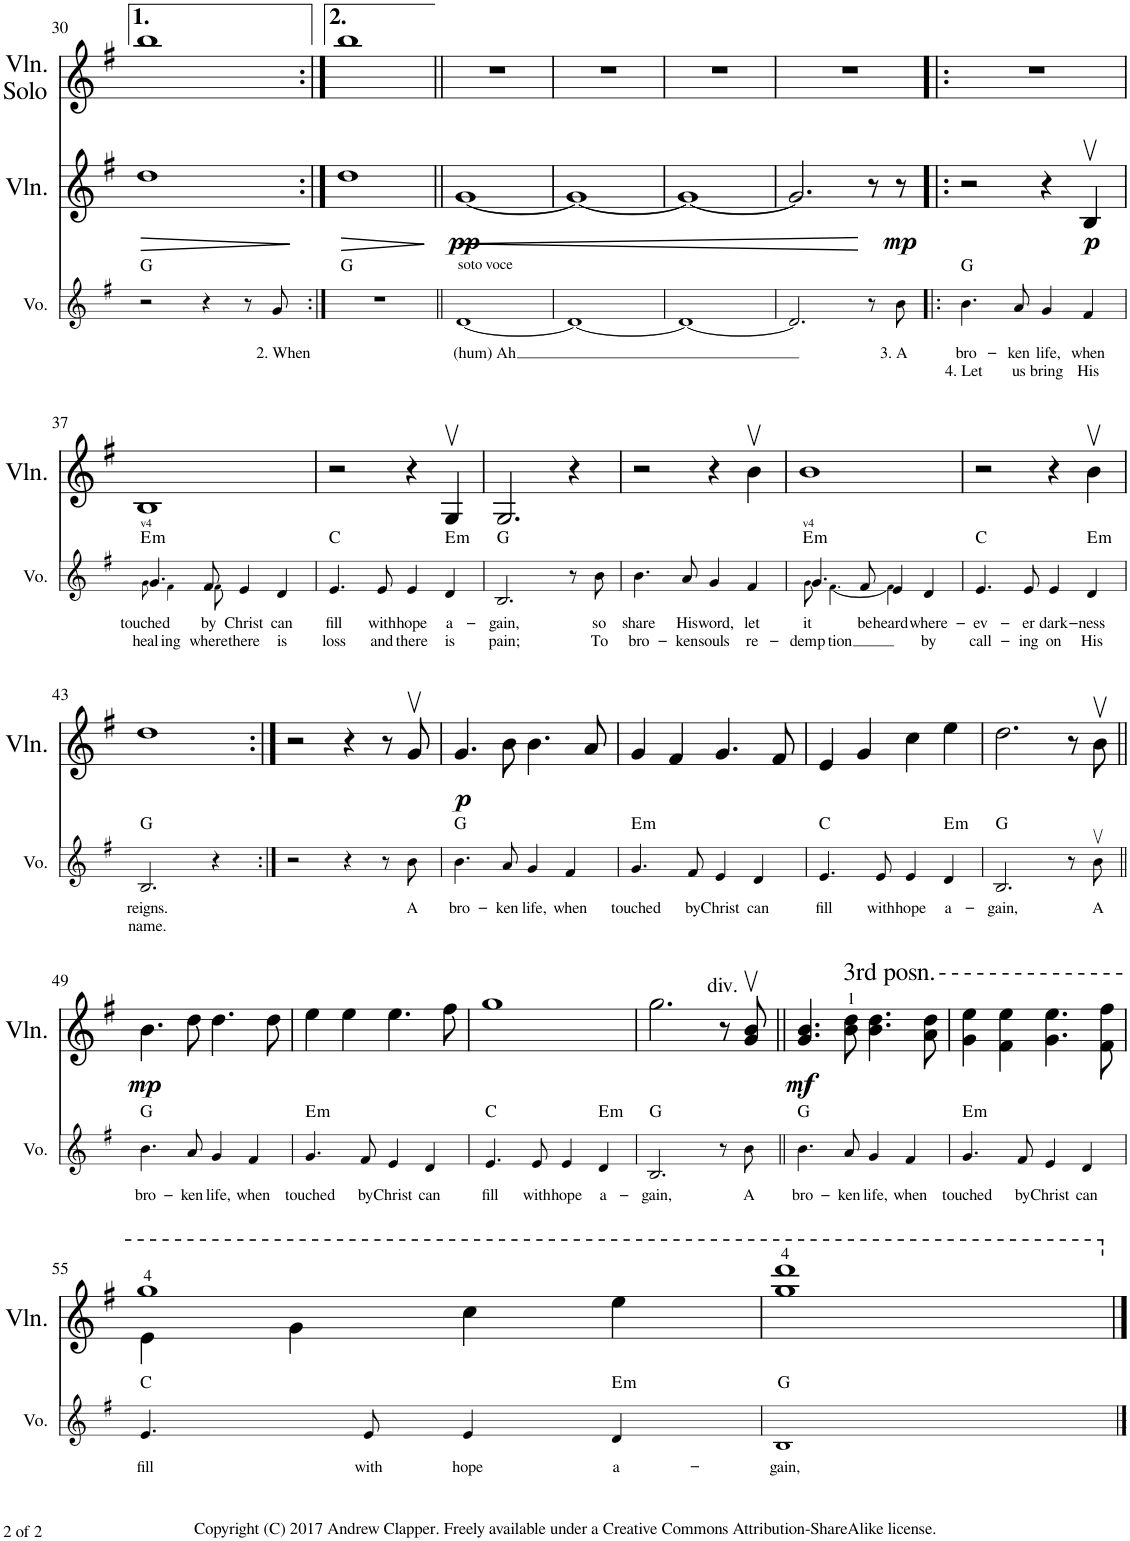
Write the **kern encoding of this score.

**kern	**text	**text	**harte	**kern	**dynam	**kern
*part3	*part3	*part3	*part3	*part2	*part2	*part1
*staff3	*staff3	*staff3	*	*staff2	*staff2	*staff1
*I"Voice	*	*	*	*I"Violin	*	*I"Violin Solo
*I'Vo.	*	*	*	*I'Vln.	*	*I'Vln. Solo
!!LO:PB:g=z
*clefG2	*	*	*	*clefG2	*	*clefG2
*k[f#]	*	*	*	*k[f#]	*	*k[f#]
*M4/4	*	*	*	*M4/4	*	*M4/4
=30	=30	=30	=30	=30	=30	=30
!	!	!	!	!	!LO:HP:b	!
2r	.	.	G:maj	1dd	>	1bb
4r	.	.	.	.	.	.
8r	.	.	.	.	.	.
!	!LO:LY:b	!	!	!	!	!
8g/	2. When	.	.	.	.	.
.	.	.	.	.	]	.
=31:|!	=31:|!	=31:|!	=31:|!	=31:|!	=31:|!	=31:|!
!	!	!	!	!	!LO:HP:b	!
1r	.	.	G:maj	1dd	>	1bb
.	.	.	.	.	]	.
=32||	=32||	=32||	=32||	=32||	=32||	=32||
!LO:TX:a:t=soto voce	!	!	!	!	!	!
!	!LO:LY:b	!	!	!	!LO:HP:b	!
!	!	!	!	!	!LO:DY:n=1:b	!
[1d	(hum) Ah	.	.	[1g	< pp	1r
=33	=33	=33	=33	=33	=33	=33
1d_	.	.	.	1g_	.	1r
=34	=34	=34	=34	=34	=34	=34
1d_	.	.	.	1g_	.	1r
=35	=35	=35	=35	=35	=35	=35
2.d/]	.	.	.	2.g/]	.	1r
8r	.	.	.	8r	[	.
!	!LO:LY:b	!	!	!	!LO:DY:b	!
8b\	3. A	.	.	8r	mp	.
=36!|:	=36!|:	=36!|:	=36!|:	=36!|:	=36!|:	=36!|:
!	!LO:LY:b	!LO:LY:b	!	!	!	!
4.b\	bro-	4. Let	G:maj	2r	.	1r
!	!LO:LY:b	!LO:LY:b	!	!	!	!
8a/	-ken	us	.	.	.	.
!	!LO:LY:b	!LO:LY:b	!	!	!	!
4g/	life,	bring	.	4r	.	.
!	!LO:LY:b	!LO:LY:b	!	!	!LO:DY:b	!
4f#/	when	His	.	4Bv/	p	.
!!LO:LB:g=z
=37	=37	=37	=37	=37	=37	=37
!LO:TX:a:t=v4	!	!	!	!	!	!
!	!LO:LY:b	!	!	!	!	!
*^	*	*	*	*	*	*
!	!	!	!LO:LY:b	!LO:H:kt=m	!	!	!
4.g/	8g!\	.	heal-	E:min	1B	.	1r
!	!	!	!LO:LY:b	!	!	!	!
.	4f#!\	.	-ing	.	.	.	.
!	!	!LO:LY:b	!	!	!	!	!
!	!	!	!LO:LY:b	!	!	!	!
8f#/	8f#!\	.	where	.	.	.	.
!	!	!LO:LY:b	!LO:LY:b	!	!	!	!
4e/	2ryy	Christ	there	.	.	.	.
!	!	!LO:LY:b	!LO:LY:b	!	!	!	!
4d/	.	can	is	.	.	.	.
*v	*v	*	*	*	*	*	*
=38	=38	=38	=38	=38	=38	=38
!	!LO:LY:b	!LO:LY:b	!	!	!	!
4.e/	fill	loss	C:maj	2r	.	1r
!	!LO:LY:b	!LO:LY:b	!	!	!	!
8e/	with	and	.	.	.	.
!	!LO:LY:b	!LO:LY:b	!	!	!	!
4e/	hope	there	.	4r	.	.
!	!LO:LY:b	!LO:LY:b	!LO:H:kt=m	!	!	!
4d/	a-	is	E:min	4Gv/	.	.
=39	=39	=39	=39	=39	=39	=39
!	!LO:LY:b	!LO:LY:b	!	!	!	!
2.B/	-gain,	pain;	G:maj	2.G/	.	1r
8r	.	.	.	4r	.	.
!	!LO:LY:b	!LO:LY:b	!	!	!	!
8b\	so	To	.	.	.	.
=40	=40	=40	=40	=40	=40	=40
!	!LO:LY:b	!LO:LY:b	!	!	!	!
*^	*	*	*	*	*	*
4.b\	2.ryy	share	bro-	.	2r	.	1r
!	!	!LO:LY:b	!LO:LY:b	!	!	!	!
8a/	.	His	-ken	.	.	.	.
!	!	!LO:LY:b	!LO:LY:b	!	!	!	!
4g/	.	word,	souls	.	4r	.	.
!	!	!LO:LY:b	!	!	!	!	!
!	!	!	!LO:LY:b	!	!	!	!
4f#/	4f#!	.	re-	.	4bv\	.	.
=41	=41	=41	=41	=41	=41	=41	=41
!LO:TX:a:t=v4	!	!	!	!	!	!	!
!	!	!LO:LY:b	!	!	!	!	!
!	!	!	!LO:LY:b	!LO:H:kt=m	!	!	!
4.g/	8g!\	.	-demp-	E:min	1b	.	1r
!	!	!	!LO:LY:b	!	!	!	!
.	[4.f#!\	.	-tion	.	.	.	.
!	!	!LO:LY:b	!	!	!	!	!
8f#/	.	be	.	.	.	.	.
!	!	!LO:LY:b	!	!	!	!	!
4e/	4f#!\]	heard	.	.	.	.	.
!	!	!LO:LY:b	!LO:LY:b	!	!	!	!
4d/	4ryy	where-	by	.	.	.	.
=42	=42	=42	=42	=42	=42	=42	=42
!	!	!LO:LY:b	!LO:LY:b	!	!	!	!
*v	*v	*	*	*	*	*	*
4.e/	-ev-	call-	C:maj	2r	.	1r
!	!LO:LY:b	!LO:LY:b	!	!	!	!
8e/	-er	-ing	.	.	.	.
!	!LO:LY:b	!LO:LY:b	!	!	!	!
4e/	dark-	on	.	4r	.	.
!	!LO:LY:b	!LO:LY:b	!LO:H:kt=m	!	!	!
4d/	-ness	His	E:min	4bv\	.	.
!!LO:LB:g=z
=43	=43	=43	=43	=43	=43	=43
!	!LO:LY:b	!LO:LY:b	!	!	!	!
2.B/	reigns.	name.	G:maj	1dd	.	1r
4r	.	.	.	.	.	.
=44:|!	=44:|!	=44:|!	=44:|!	=44:|!	=44:|!	=44:|!
2r	.	.	.	2r	.	1r
4r	.	.	.	4r	.	.
8r	.	.	.	8r	.	.
!	!LO:LY:b	!	!	!	!	!
8b\	A	.	.	8gv/	.	.
=45	=45	=45	=45	=45	=45	=45
!	!LO:LY:b	!	!	!	!LO:DY:b	!
4.b\	bro-	.	G:maj	4.g/	p	1r
!	!LO:LY:b	!	!	!	!	!
8a/	-ken	.	.	8b\	.	.
!	!LO:LY:b	!	!	!	!	!
4g/	life,	.	.	4.b\	.	.
!	!LO:LY:b	!	!	!	!	!
4f#/	when	.	.	.	.	.
.	.	.	.	8a/	.	.
=46	=46	=46	=46	=46	=46	=46
!	!LO:LY:b	!	!LO:H:kt=m	!	!	!
4.g/	touched	.	E:min	4g/	.	1r
.	.	.	.	4f#/	.	.
!	!LO:LY:b	!	!	!	!	!
8f#/	by	.	.	.	.	.
!	!LO:LY:b	!	!	!	!	!
4e/	Christ	.	.	4.g/	.	.
!	!LO:LY:b	!	!	!	!	!
4d/	can	.	.	.	.	.
.	.	.	.	8f#/	.	.
=47	=47	=47	=47	=47	=47	=47
!	!LO:LY:b	!	!	!	!	!
4.e/	fill	.	C:maj	4e/	.	1r
.	.	.	.	4g/	.	.
!	!LO:LY:b	!	!	!	!	!
8e/	with	.	.	.	.	.
!	!LO:LY:b	!	!	!	!	!
4e/	hope	.	.	4cc\	.	.
!	!LO:LY:b	!	!LO:H:kt=m	!	!	!
4d/	a-	.	E:min	4ee\	.	.
=48	=48	=48	=48	=48	=48	=48
!	!LO:LY:b	!	!	!	!	!
2.B/	-gain,	.	G:maj	2.dd\	.	1r
8r	.	.	.	8r	.	.
!	!LO:LY:b	!	!	!	!	!
8bv\	A	.	.	8bv\	.	.
!!LO:LB:g=z
=49||	=49||	=49||	=49||	=49||	=49||	=49||
!	!LO:LY:b	!	!	!	!LO:DY:b	!
4.b\	bro-	.	G:maj	4.b\	mp	1r
!	!LO:LY:b	!	!	!	!	!
8a/	-ken	.	.	8dd\	.	.
!	!LO:LY:b	!	!	!	!	!
4g/	life,	.	.	4.dd\	.	.
!	!LO:LY:b	!	!	!	!	!
4f#/	when	.	.	.	.	.
.	.	.	.	8dd\	.	.
=50	=50	=50	=50	=50	=50	=50
!	!LO:LY:b	!	!LO:H:kt=m	!	!	!
4.g/	touched	.	E:min	4ee\	.	1r
.	.	.	.	4ee\	.	.
!	!LO:LY:b	!	!	!	!	!
8f#/	by	.	.	.	.	.
!	!LO:LY:b	!	!	!	!	!
4e/	Christ	.	.	4.ee\	.	.
!	!LO:LY:b	!	!	!	!	!
4d/	can	.	.	.	.	.
.	.	.	.	8ff#\	.	.
=51	=51	=51	=51	=51	=51	=51
!	!LO:LY:b	!	!	!	!	!
4.e/	fill	.	C:maj	1gg	.	1r
!	!LO:LY:b	!	!	!	!	!
8e/	with	.	.	.	.	.
!	!LO:LY:b	!	!	!	!	!
4e/	hope	.	.	.	.	.
!	!LO:LY:b	!	!LO:H:kt=m	!	!	!
4d/	a-	.	E:min	.	.	.
=52	=52	=52	=52	=52	=52	=52
!	!LO:LY:b	!	!	!	!	!
2.B/	-gain,	.	G:maj	2.gg\	.	1r
8r	.	.	.	8r	.	.
!	!	!	!	!LO:TX:a:t=div.	!	!
!	!LO:LY:b	!	!	!	!	!
8b\	A	.	.	8g/v 8b/v	.	.
=53||	=53||	=53||	=53||	=53||	=53||	=53||
!	!LO:LY:b	!	!	!	!LO:DY:b	!
4.b\	bro-	.	G:maj	4.g/ 4.b/	mf	1r
!	!	!	!	!LO:TX:a:t=3rd posn.	!	!
!	!LO:LY:b	!	!	!	!	!
8a/	-ken	.	.	8b\ 8dd\	.	.
!	!LO:LY:b	!	!	!	!	!
4g/	life,	.	.	4.b\ 4.dd\	.	.
!	!LO:LY:b	!	!	!	!	!
4f#/	when	.	.	.	.	.
.	.	.	.	8a\ 8dd\	.	.
=54	=54	=54	=54	=54	=54	=54
!	!LO:LY:b	!	!LO:H:kt=m	!	!	!
4.g/	touched	.	E:min	4g\ 4ee\	.	1r
.	.	.	.	4f#\ 4ee\	.	.
!	!LO:LY:b	!	!	!	!	!
8f#/	by	.	.	.	.	.
!	!LO:LY:b	!	!	!	!	!
4e/	Christ	.	.	4.g\ 4.ee\	.	.
!	!LO:LY:b	!	!	!	!	!
4d/	can	.	.	.	.	.
.	.	.	.	8f#\ 8ff#\	.	.
!!LO:LB:g=z
=55	=55	=55	=55	=55	=55	=55
!	!LO:LY:b	!	!	!	!	!
*	*	*	*	*^	*	*
4.e/	fill	.	C:maj	1gg	4e\	.	1r
.	.	.	.	.	4g\	.	.
!	!LO:LY:b	!	!	!	!	!	!
8e/	with	.	.	.	.	.	.
!	!LO:LY:b	!	!	!	!	!	!
4e/	hope	.	.	.	4cc\	.	.
!	!LO:LY:b	!	!LO:H:kt=m	!	!	!	!
4d/	a-	.	E:min	.	4ee\	.	.
=56	=56	=56	=56	=56	=56	=56	=56
!	!LO:LY:b	!	!	!	!	!	!
*	*	*	*	*v	*v	*	*
1B	-gain,	.	G:maj	1gg 1ddd	.	1r
==	==	==	==	==	==	==
*-	*-	*-	*-	*-	*-	*-
